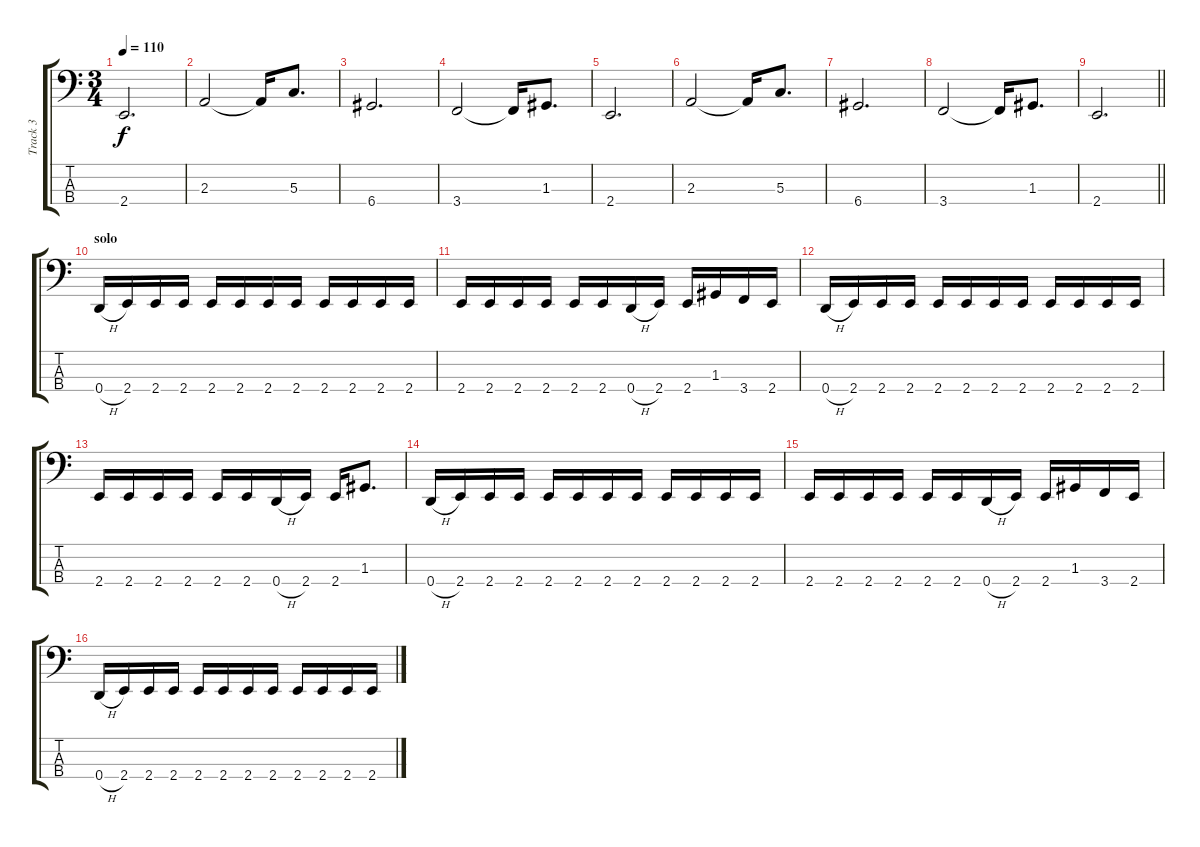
\track ("Track 3" "Track 3") {instrument electricbassfinger}
\staff {score tabs}
\tuning (F2 C2 G1 D1) {hide}
\ts (3 4)
\tempo 110
\clef f4
\ks c
2.4.2{d dy f} |
2.3.2 2.3{t}.16 5.3.8{d} |
6.4.2{d} |
3.4.2 3.4{t}.16 1.3.8{d} |
2.4.2{d} |
2.3.2 2.3{t}.16 5.3.8{d} |
6.4.2{d} |
3.4.2 3.4{t}.16 1.3.8{d} |
\barLineRight lightlight
2.4.2{d} |
\section ("" "solo")
0.4{h}.16 2.4.16 2.4.16 2.4.16 2.4.16 2.4.16 2.4.16 2.4.16 2.4.16 2.4.16 2.4.16 2.4.16 |
2.4.16 2.4.16 2.4.16 2.4.16 2.4.16 2.4.16 0.4{h}.16 2.4.16 2.4.16 1.3.16 3.4.16 2.4.16 |
0.4{h}.16 2.4.16 2.4.16 2.4.16 2.4.16 2.4.16 2.4.16 2.4.16 2.4.16 2.4.16 2.4.16 2.4.16 |
2.4.16 2.4.16 2.4.16 2.4.16 2.4.16 2.4.16 0.4{h}.16 2.4.16 2.4.16 1.3.8{d} |
0.4{h}.16 2.4.16 2.4.16 2.4.16 2.4.16 2.4.16 2.4.16 2.4.16 2.4.16 2.4.16 2.4.16 2.4.16 |
2.4.16 2.4.16 2.4.16 2.4.16 2.4.16 2.4.16 0.4{h}.16 2.4.16 2.4.16 1.3.16 3.4.16 2.4.16 |
0.4{h}.16 2.4.16 2.4.16 2.4.16 2.4.16 2.4.16 2.4.16 2.4.16 2.4.16 2.4.16 2.4.16 2.4.16
